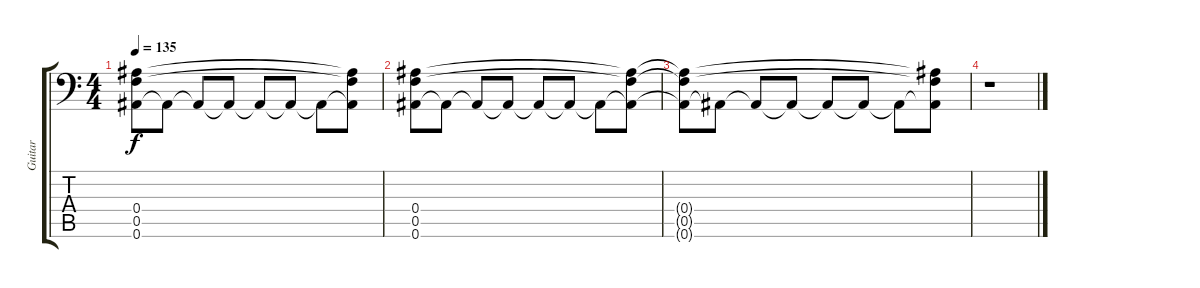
\track ("Guitar" "Guitar") {instrument distortionguitar}
\staff {score tabs}
\tuning (C4 G3 Eb3 Bb2 F2 Bb1) {hide}
\ts (4 4)
\tempo 135
\clef f4
\ks c
(0.4 0.5 0.6).8{dy f} 0.6{t}.8 0.6{t}.8 0.6{t}.8 0.6{t}.8 0.6{t}.8 0.6{t}.8 (0.4{t} 0.5{t} 0.6{t}).8 |
(0.4 0.5 0.6).8 0.6{t}.8 0.6{t}.8 0.6{t}.8 0.6{t}.8 0.6{t}.8 0.6{t}.8 (0.4{t} 0.5{t} 0.6{t}).8 |
(0.4{t} 0.5{t} 0.6{t}).8 0.6{t}.8 0.6{t}.8 0.6{t}.8 0.6{t}.8 0.6{t}.8 0.6{t}.8 (0.4{t} 0.5{t} 0.6{t}).8 |
r.1
